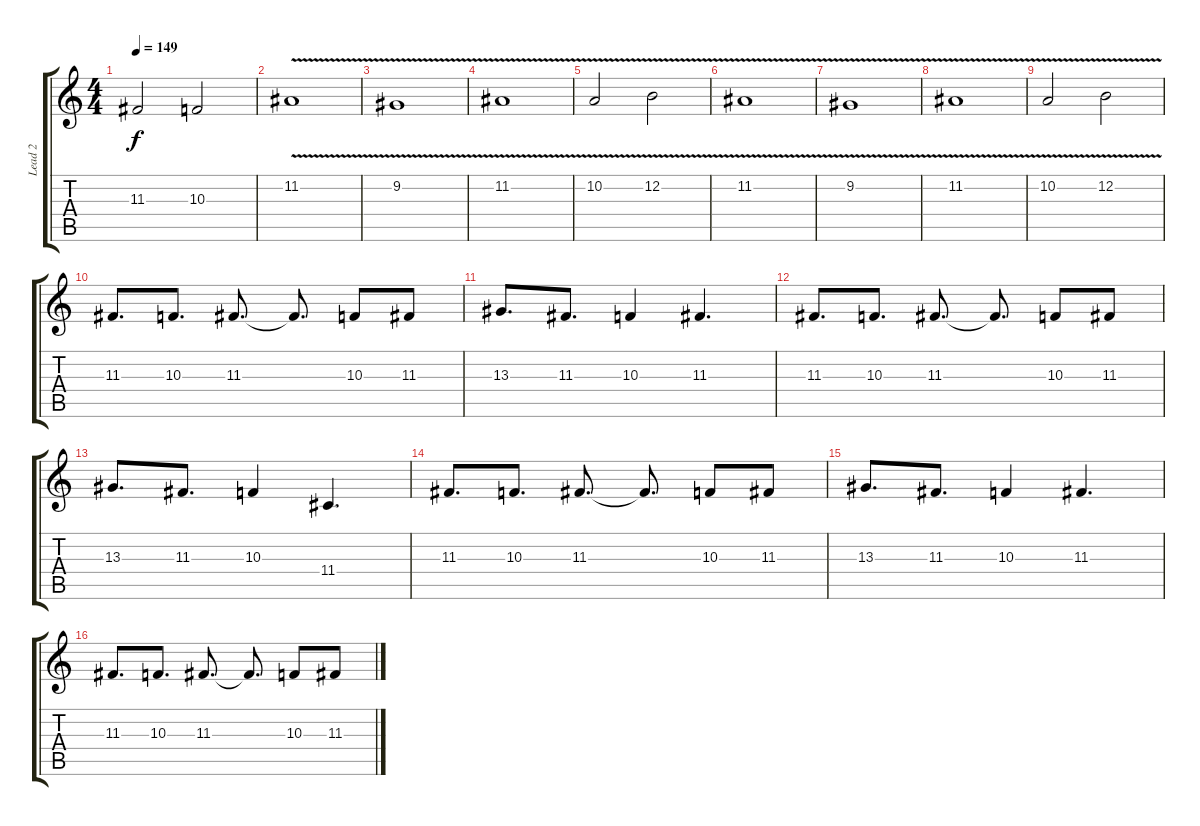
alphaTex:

\track ("Lead 2" "Lead 2") {instrument lead1square}
\staff {score tabs}
\tuning (E4 B3 G3 D3 A2 E2) {hide}
\ts (4 4)
\tempo 149
\clef g2
\ks c
11.3.2{dy f} 10.3.2 |
11.2{v}.1 |
9.2{v}.1 |
11.2{v}.1 |
10.2{v}.2 12.2{v}.2 |
11.2{v}.1 |
9.2{v}.1 |
11.2{v}.1 |
10.2{v}.2 12.2{v}.2 |
11.3.8{d} 10.3.8{d} 11.3.8{d} 11.3{t}.8{d} 10.3.8 11.3.8 |
13.3.8{d} 11.3.8{d} 10.3.4 11.3.4{d} |
11.3.8{d} 10.3.8{d} 11.3.8{d} 11.3{t}.8{d} 10.3.8 11.3.8 |
13.3.8{d} 11.3.8{d} 10.3.4 11.4.4{d} |
11.3.8{d} 10.3.8{d} 11.3.8{d} 11.3{t}.8{d} 10.3.8 11.3.8 |
13.3.8{d} 11.3.8{d} 10.3.4 11.3.4{d} |
11.3.8{d} 10.3.8{d} 11.3.8{d} 11.3{t}.8{d} 10.3.8 11.3.8
